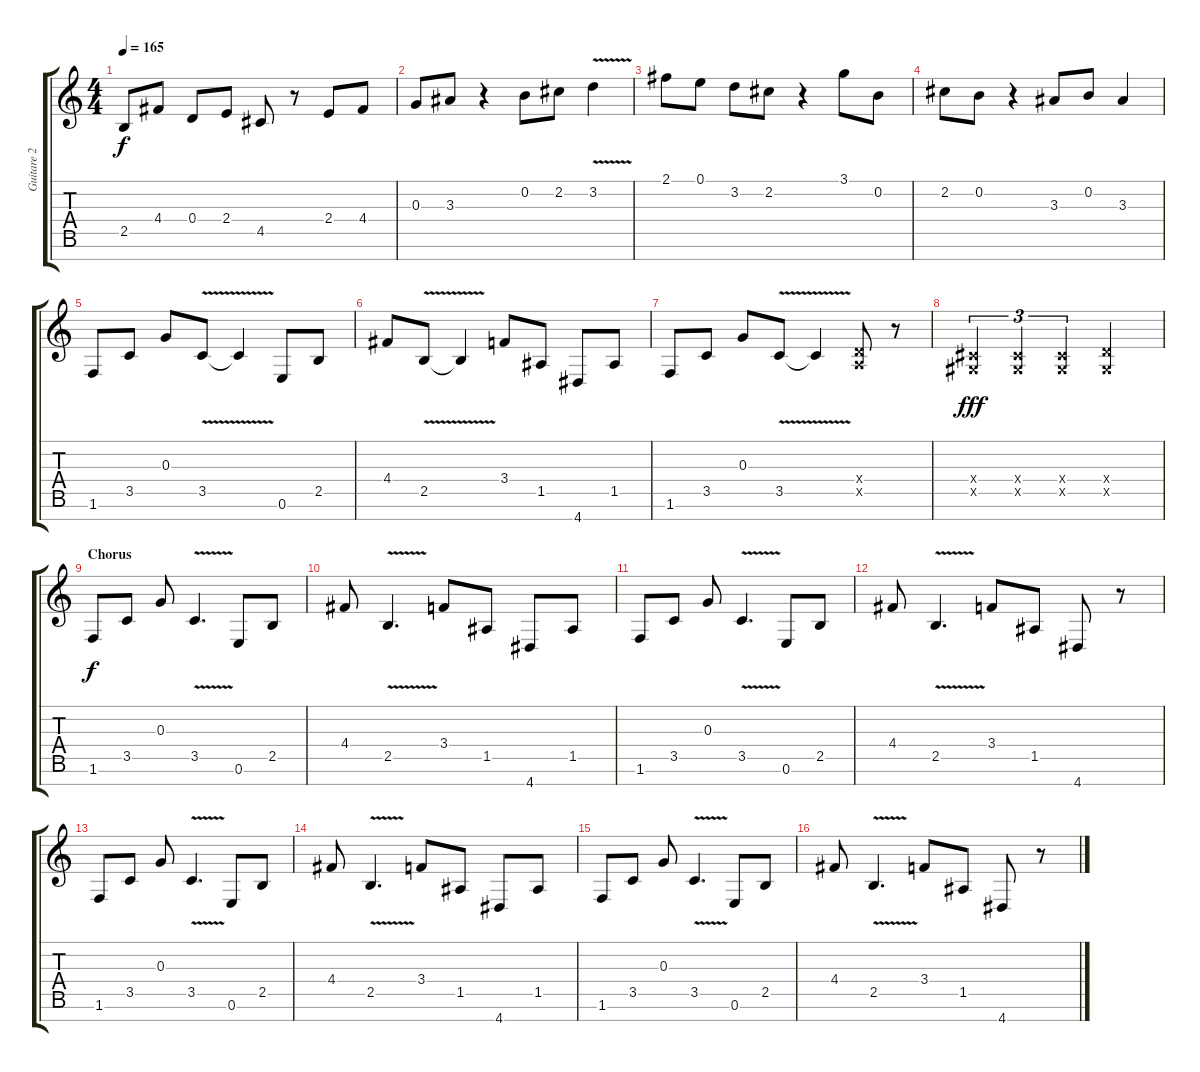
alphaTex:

\track ("Guitare 2" "Guitare 2") {instrument distortionguitar}
\staff {score tabs}
\tuning (E4 B3 G3 D3 A2 E2 B1) {hide}
\ts (4 4)
\tempo 165
\clef g2
\ks c
2.5.8{dy f} 4.4.8 0.4.8 2.4.8 4.5.8 r.8 2.4.8 4.4.8 |
0.3.8 3.3.8 r.4 0.2.8 2.2.8 3.2{v}.4 |
2.1.8 0.1.8 3.2.8 2.2.8 r.4 3.1.8 0.2.8 |
2.2.8 0.2.8 r.4 3.3.8 0.2.8 3.3.4 |
1.6.8 3.5.8 0.3.8 3.5{v}.8 3.5{t}.4 0.6.8 2.5.8 |
4.4.8 2.5{v}.8 2.5{t}.4 3.4.8 1.5.8 4.7.8 1.5.8 |
1.6.8 3.5.8 0.3.8 3.5{v}.8 3.5{t}.4 (0.4{x} 0.5{x}).8 r.8 |
(-1.4{x} -1.5{x}).4{tu (3 2) dy fff} (-1.4{x} -1.5{x}).4{tu (3 2)} (-1.4{x} -1.5{x}).4{tu (3 2)} (0.4{x} -1.5{x}).2 |
\section ("" "Chorus")
1.6.8{dy f} 3.5.8 0.3.8 3.5{v}.4{d} 0.6.8 2.5.8 |
4.4.8 2.5{v}.4{d} 3.4.8 1.5.8 4.7.8 1.5.8 |
1.6.8 3.5.8 0.3.8 3.5{v}.4{d} 0.6.8 2.5.8 |
4.4.8 2.5{v}.4{d} 3.4.8 1.5.8 4.7.8 r.8 |
1.6.8 3.5.8 0.3.8 3.5{v}.4{d} 0.6.8 2.5.8 |
4.4.8 2.5{v}.4{d} 3.4.8 1.5.8 4.7.8 1.5.8 |
1.6.8 3.5.8 0.3.8 3.5{v}.4{d} 0.6.8 2.5.8 |
4.4.8 2.5{v}.4{d} 3.4.8 1.5.8 4.7.8 r.8
